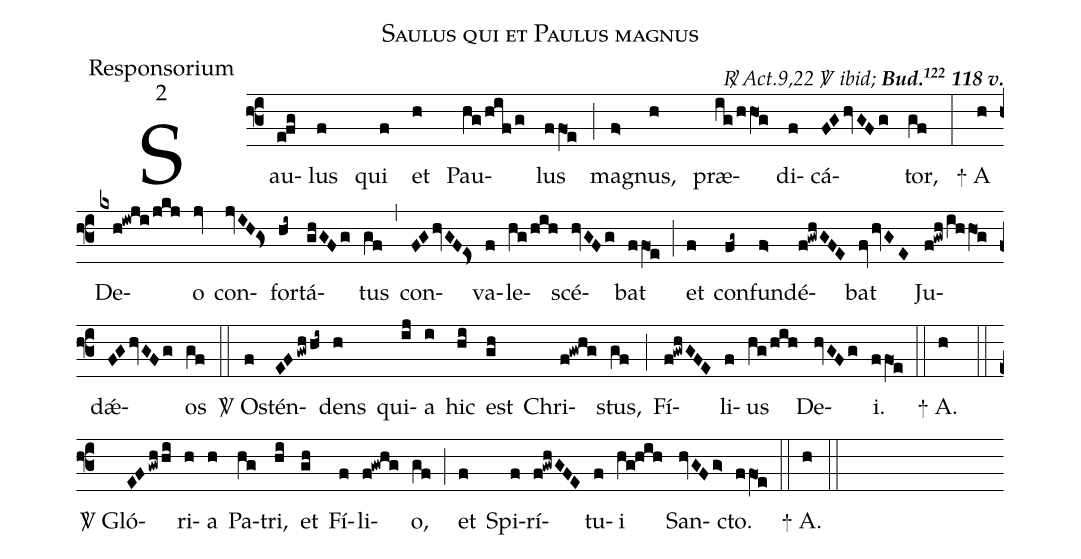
name:Saulus qui et Paulus magnus;
office-part:Responsorium;
mode:2;
commentary:{\itshape\mdseries \Rbar\ Act.9,22 \Vbar\  ibid;\/}  {\bfseries Bud.\textsuperscript{122} 118 v.};
%%
(f3) Sau(efg)lus(f) qui(f) et(h) Pau(hg/hif/g)lus(ffO1e) (;)
ma(f>)gnus,(h) præ(ig/hhO1g)di(f)cá(FGhvGFg)tor,(gf) (:)
<sp>+</sp> A(h) De(kxh!iwji/jkj)o(jv) con(jvIH!Gs<)for(hi~)tá(ghGFg)tus(gf) (,)
con(FGhvGF!es<)va(f)le(hg/hih)scé(hvGFg)bat(ffO1e) (;)
et(f) con(fg~)fun(f>)dé(f!gwhGFE)bat(fvhvGE) Ju(f!gwh/ihhO1g)dǽ(FGhvGFg)os(gf) (::)
<sp>V/</sp> O(f)stén(EFgwhhi~)dens(h) qui(ij)a(i) hic(hi) est(gh) Chri(f!gwhg)stus,(gf) (;)
Fí(f!gwhGFE)li(f)us(hg/hih) De(hvGFg)i.(ffO1e) (::)
<sp>+</sp> A.(h) (::)
<sp>V/</sp> Gló(EFgwhhi)ri(h)a(h) Pa(hg)tri,(hi) et(gh) Fí(f)li(f!gwhg)o,(gf) (;)
et(f) Spi(f)rí(f!gwhGFE)tu(f)i(hg@hih) San(hvGFg>)cto.(ffO1!e) (::)
<sp>+</sp> A.(h) (::)
